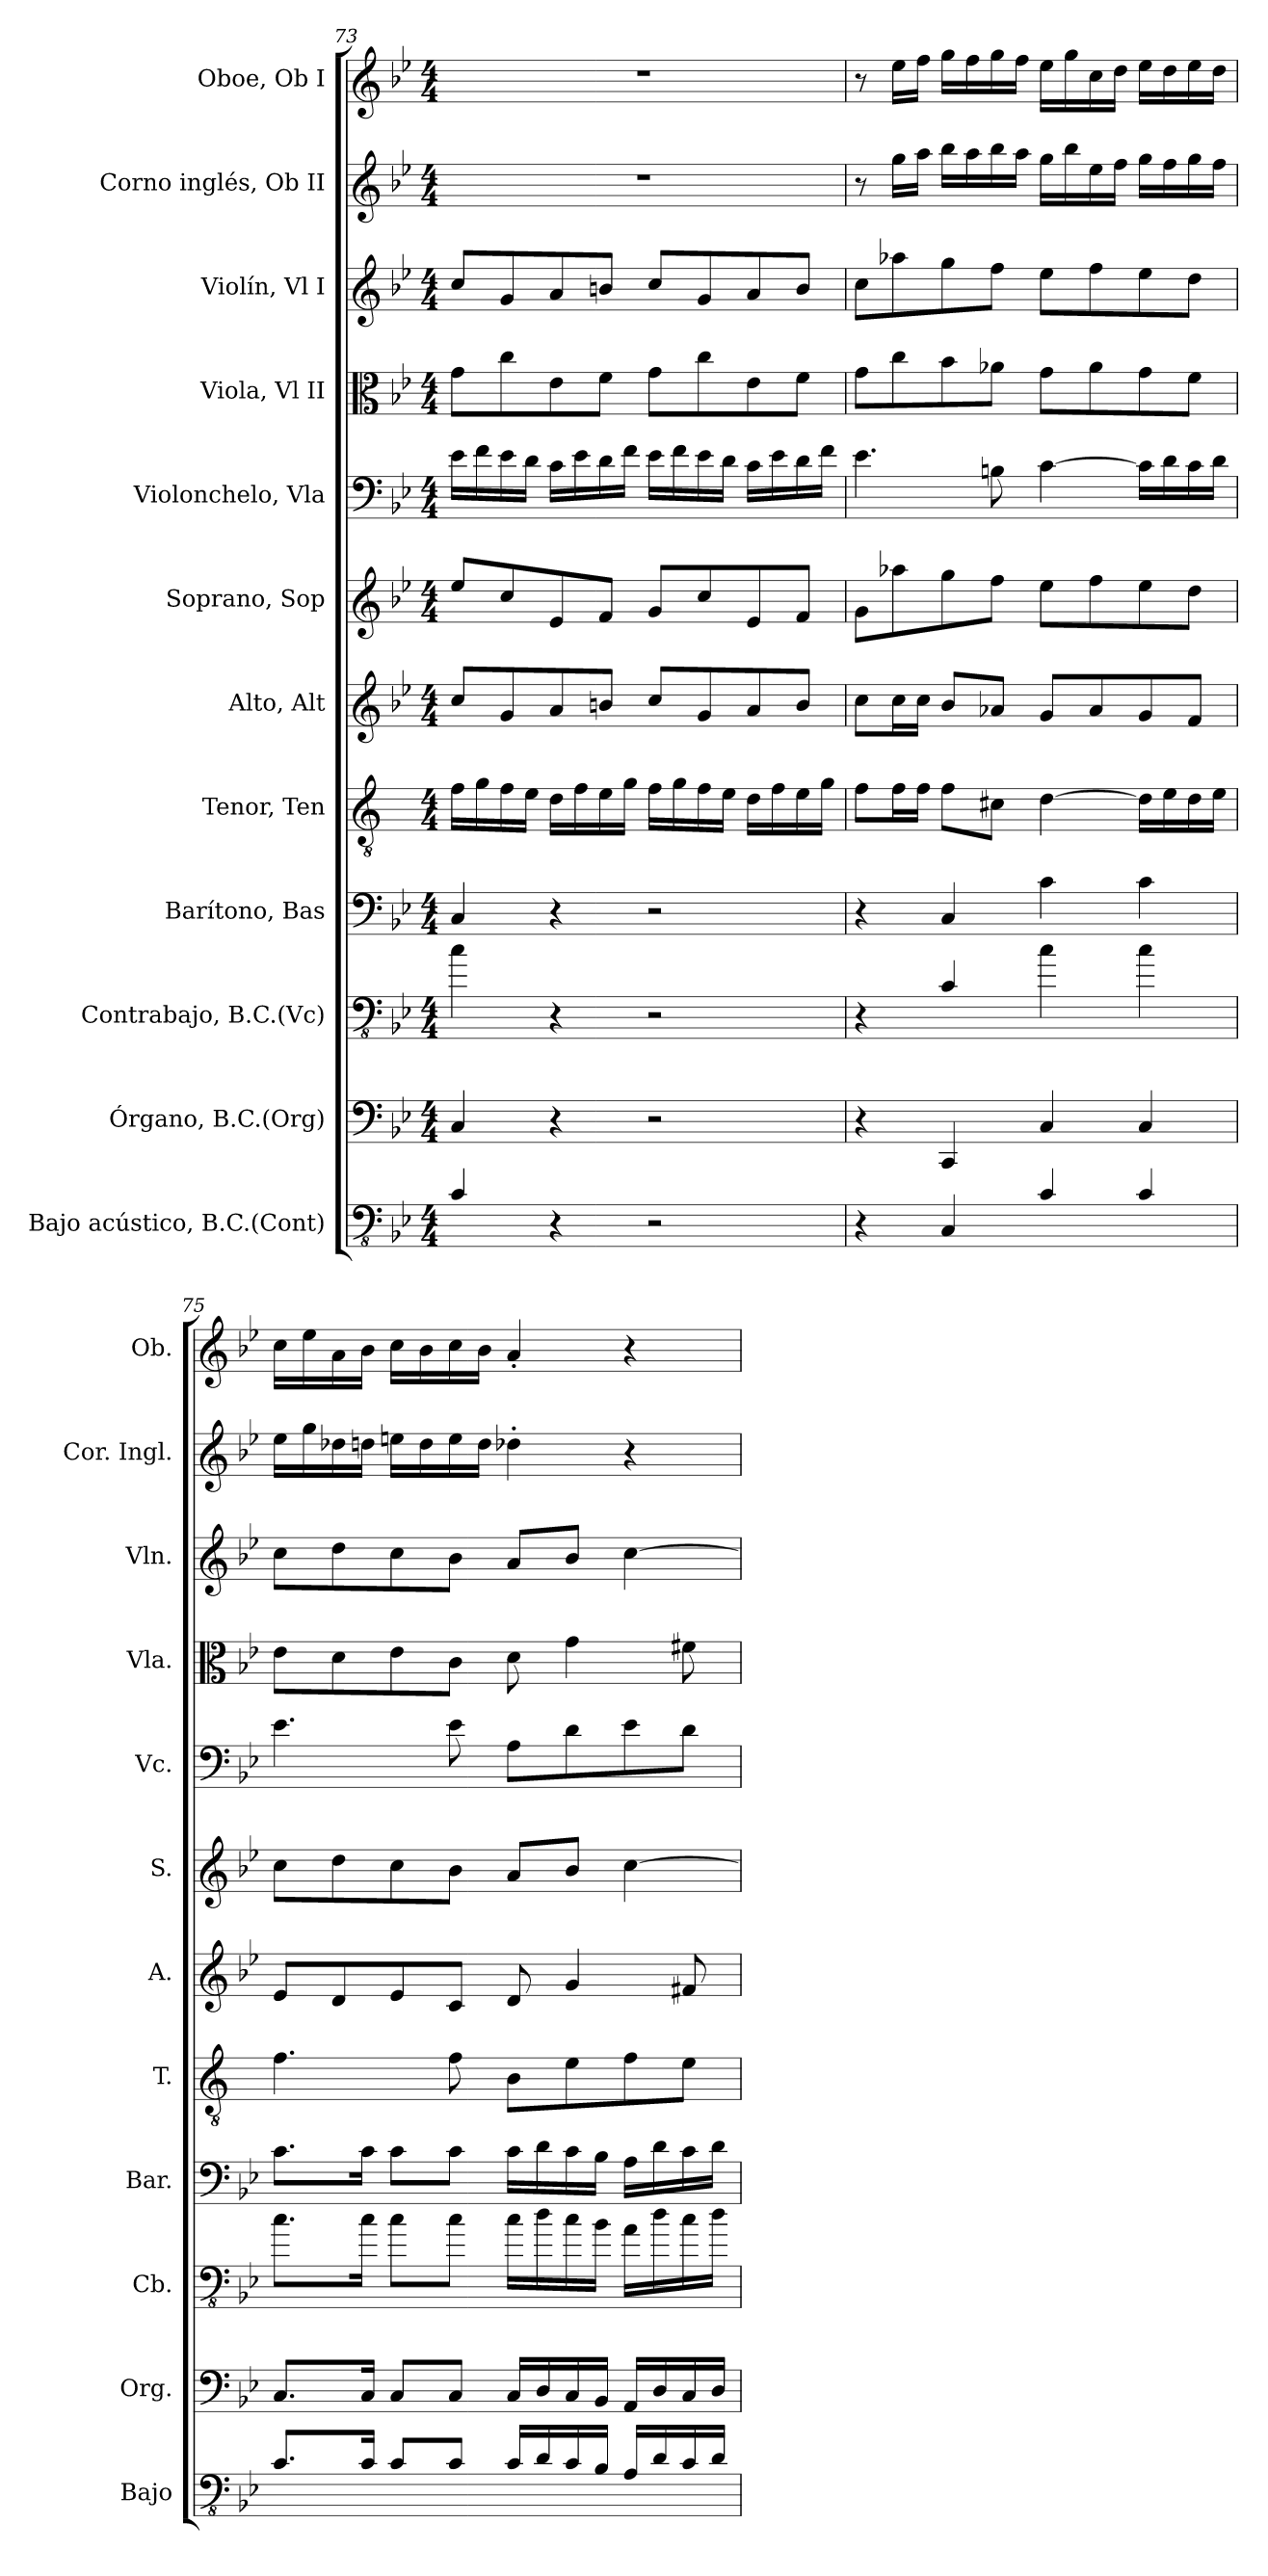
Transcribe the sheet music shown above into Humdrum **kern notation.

**kern	**kern	**kern	**kern	**kern	**kern	**kern	**kern	**kern	**kern	**kern	**kern
*part12	*part11	*part10	*part9	*part8	*part7	*part6	*part5	*part4	*part3	*part2	*part1
*staff12	*staff11	*staff10	*staff9	*staff8	*staff7	*staff6	*staff5	*staff4	*staff3	*staff2	*staff1
*I"Bajo acústico, B.C.(Cont)	*I"Órgano, B.C.(Org)	*I"Contrabajo, B.C.(Vc)	*I"Barítono, Bas	*I"Tenor, Ten	*I"Alto, Alt	*I"Soprano, Sop	*I"Violonchelo, Vla	*I"Viola, Vl II	*I"Violín, Vl I	*I"Corno inglés, Ob II	*I"Oboe, Ob I
*I'Bajo	*I'Org.	*I'Cb.	*I'Bar.	*I'T.	*I'A.	*I'S.	*I'Vc.	*I'Vla.	*I'Vln.	*I'Cor. Ingl.	*I'Ob.
!!LO:PB:g=z
*clefFv4	*clefF4	*clefFv4	*clefF4	*clefGv2	*clefG2	*clefG2	*clefF4	*clefC3	*clefG2	*clefG2	*clefG2
*ITrd7c12	*	*ITrd7c12	*	*ITrd1c2	*	*	*	*	*	*ITrd4c7	*
*k[b-e-]	*k[b-e-]	*k[b-e-]	*k[b-e-]	*k[b-e-]	*k[b-e-]	*k[b-e-]	*k[b-e-]	*k[b-e-]	*k[b-e-]	*k[b-e-a-]	*k[b-e-]
*M4/4	*M4/4	*M4/4	*M4/4	*M4/4	*M4/4	*M4/4	*M4/4	*M4/4	*M4/4	*M4/4	*M4/4
=73	=73	=73	=73	=73	=73	=73	=73	=73	=73	=73	=73
4CC/	4C/	4C\	4C/	16e-\LL	8cc/L	8ee-/L	16e-\LL	8g\L	8cc/L	1r	1r
.	.	.	.	16f\	.	.	16f\	.	.	.	.
.	.	.	.	16e-\	8g/	8cc/	16e-\	8cc\	8g/	.	.
.	.	.	.	16d\JJ	.	.	16d\JJ	.	.	.	.
4r	4r	4r	4r	16c\LL	8a/	8e-/	16c\LL	8e-\	8a/	.	.
.	.	.	.	16e-\	.	.	16e-\	.	.	.	.
.	.	.	.	16d\	8bn/J	8f/J	16d\	8f\J	8bn/J	.	.
.	.	.	.	16f\JJ	.	.	16f\JJ	.	.	.	.
2r	2r	2r	2r	16e-\LL	8cc/L	8g/L	16e-\LL	8g\L	8cc/L	.	.
.	.	.	.	16f\	.	.	16f\	.	.	.	.
.	.	.	.	16e-\	8g/	8cc/	16e-\	8cc\	8g/	.	.
.	.	.	.	16d\JJ	.	.	16d\JJ	.	.	.	.
.	.	.	.	16c\LL	8a/	8e-/	16c\LL	8e-\	8a/	.	.
.	.	.	.	16e-\	.	.	16e-\	.	.	.	.
.	.	.	.	16d\	8b/J	8f/J	16d\	8f\J	8b/J	.	.
.	.	.	.	16f\JJ	.	.	16f\JJ	.	.	.	.
=74	=74	=74	=74	=74	=74	=74	=74	=74	=74	=74	=74
4r	4r	4r	4r	8e-\L	8cc\L	8g\L	4.e-\	8g\L	8cc\L	8r	8r
.	.	.	.	16e-\L	16cc\L	8aa-X\	.	8cc\	8aa-X\	16cc\LL	16ee-\LL
.	.	.	.	16e-\JJ	16cc\JJ	.	.	.	.	16dd\JJ	16ff\JJ
4CCC/	4CC/	4CC/	4C/	8e-\L	8b-/L	8gg\	.	8b-\	8gg\	16ee-\LL	16gg\LL
.	.	.	.	.	.	.	.	.	.	16dd\	16ff\
.	.	.	.	8Bn\J	8a-X/J	8ff\J	8Bn\	8a-X\J	8ff\J	16ee-\	16gg\
.	.	.	.	.	.	.	.	.	.	16dd\JJ	16ff\JJ
4CC/	4C/	4C\	4c\	[4c\	8g/L	8ee-\L	[4c\	8g\L	8ee-\L	16cc\LL	16ee-\LL
.	.	.	.	.	.	.	.	.	.	16ee-\	16gg\
.	.	.	.	.	8a-/	8ff\	.	8a-\	8ff\	16a-\	16cc\
.	.	.	.	.	.	.	.	.	.	16b-\JJ	16dd\JJ
4CC/	4C/	4C\	4c\	16c\LL]	8g/	8ee-\	16c\LL]	8g\	8ee-\	16cc\LL	16ee-\LL
.	.	.	.	16d\	.	.	16d\	.	.	16b-\	16dd\
.	.	.	.	16c\	8f/J	8dd\J	16c\	8f\J	8dd\J	16cc\	16ee-\
.	.	.	.	16d\JJ	.	.	16d\JJ	.	.	16b-\JJ	16dd\JJ
!!LO:PB:g=z
=75	=75	=75	=75	=75	=75	=75	=75	=75	=75	=75	=75
8.CC/L	8.C/L	8.C\L	8.c\L	4.e-\	8e-/L	8cc\L	4.e-\	8e-\L	8cc\L	16a-\LL	16cc\LL
.	.	.	.	.	.	.	.	.	.	16cc\	16ee-\
.	.	.	.	.	8d/	8dd\	.	8d\	8dd\	16g-X\	16a\
16CC/Jk	16C/Jk	16C\Jk	16c\Jk	.	.	.	.	.	.	16gn\JJ	16b-\JJ
8CC/L	8C/L	8C\L	8c\L	.	8e-/	8cc\	.	8e-\	8cc\	16an\LL	16cc\LL
.	.	.	.	.	.	.	.	.	.	16g\	16b-\
8CC/J	8C/J	8C\J	8c\J	8e-\	8c/J	8b-\J	8e-\	8c\J	8b-\J	16a\	16cc\
.	.	.	.	.	.	.	.	.	.	16g\JJ	16b-\JJ
16CC/LL	16C/LL	16C\LL	16c\LL	8A\L	8d/	8a/L	8A\L	8d\	8a/L	4g-X'\	4a'/
16DD/	16D/	16D\	16d\	.	.	.	.	.	.	.	.
16CC/	16C/	16C\	16c\	8d\	4g/	8b-/J	8d\	4g\	8b-/J	.	.
16BBB-/JJ	16BB-/JJ	16BB-\JJ	16B-\JJ	.	.	.	.	.	.	.	.
16AAA/LL	16AA/LL	16AA\LL	16A\LL	8e-\	.	[4cc\	8e-\	.	[4cc\	4r	4r
16DD/	16D/	16D\	16d\	.	.	.	.	.	.	.	.
16CC/	16C/	16C\	16c\	8d\J	8f#X/	.	8d\J	8f#X\	.	.	.
16DD/JJ	16D/JJ	16D\JJ	16d\JJ	.	.	.	.	.	.	.	.
=	=	=	=	=	=	=	=	=	=	=	=
*-	*-	*-	*-	*-	*-	*-	*-	*-	*-	*-	*-
